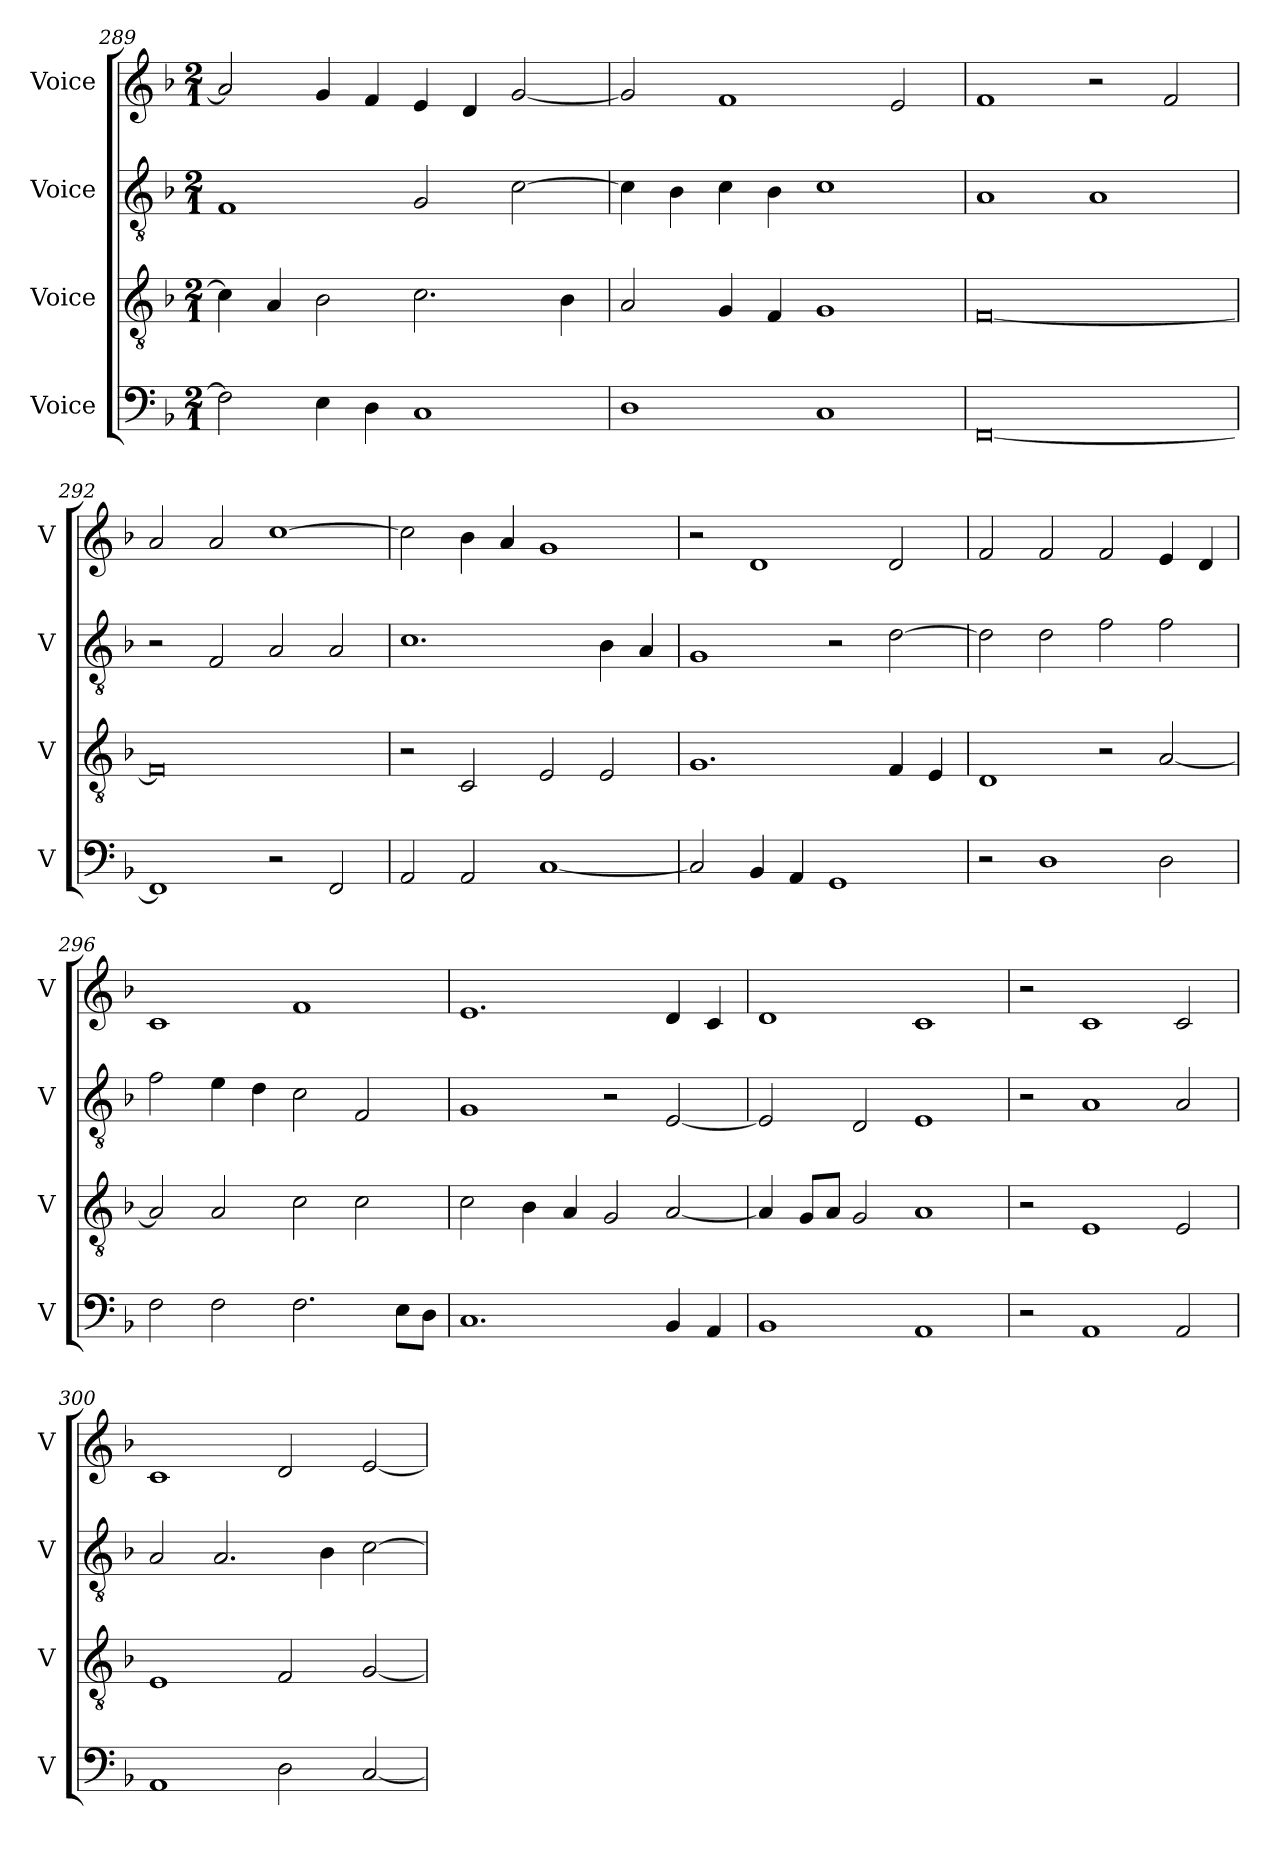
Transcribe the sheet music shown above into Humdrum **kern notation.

**kern	**kern	**kern	**kern
*part4	*part3	*part2	*part1
*staff4	*staff3	*staff2	*staff1
*I"Voice	*I"Voice	*I"Voice	*I"Voice
*I'V	*I'V	*I'V	*I'V
!!LO:LB:g=z
*clefF4	*clefGv2	*clefGv2	*clefG2
*k[b-]	*k[b-]	*k[b-]	*k[b-]
*M2/1	*M2/1	*M2/1	*M2/1
=289	=289	=289	=289
2F\]	4c\]	1F	2a/]
.	4A/	.	.
4E\	2B-\	.	4g/
4D\	.	.	4f/
1C	2.c\	2G/	4e/
.	.	.	4d/
.	.	[2c\	[2g/
.	4B-\	.	.
=290	=290	=290	=290
1D	2A/	4c\]	2g/]
.	.	4B-\	.
.	4G/	4c\	1f
.	4F/	4B-\	.
1C	1G	1c	.
.	.	.	2e/
=291	=291	=291	=291
[0FF	[0F	1A	1f
.	.	1A	2r
.	.	.	2f/
!!LO:PB:g=z
=292	=292	=292	=292
1FF]	0F]	2r	2a/
.	.	2F/	2a/
2r	.	2A/	[1cc
2FF/	.	2A/	.
=293	=293	=293	=293
2AA/	2r	1.c	2cc\]
2AA/	2C/	.	4b-\
.	.	.	4a/
[1C	2E/	.	1g
.	2E/	4B-\	.
.	.	4A/	.
=294	=294	=294	=294
2C/]	1.G	1G	2r
4BB-/	.	.	1d
4AA/	.	.	.
1GG	.	2r	.
.	4F/	[2d\	2d/
.	4E/	.	.
!!LO:LB:g=z
=295	=295	=295	=295
2r	1D	2d\]	2f/
1D	.	2d\	2f/
.	2r	2f\	2f/
2D\	[2A/	2f\	4e/
.	.	.	4d/
=296	=296	=296	=296
2F\	2A/]	2f\	1c
2F\	2A/	4e\	.
.	.	4d\	.
2.F\	2c\	2c\	1f
.	2c\	2F/	.
8E\L	.	.	.
8D\J	.	.	.
=297	=297	=297	=297
1.C	2c\	1G	1.e
.	4B-\	.	.
.	4A/	.	.
.	2G/	2r	.
4BB-/	[2A/	[2E/	4d/
4AA/	.	.	4c/
!!LO:LB:g=z
=298	=298	=298	=298
1BB-	4A/]	2E/]	1d
.	8G/L	.	.
.	8A/J	.	.
.	2G/	2D/	.
1AA	1A	1E	1c
=299	=299	=299	=299
2r	2r	2r	2r
1AA	1E	1A	1c
2AA/	2E/	2A/	2c/
=300	=300	=300	=300
1AA	1E	2A/	1c
.	.	2.A/	.
2D\	2F/	.	2d/
.	.	4B-\	.
[2C/	[2G/	[2c\	[2e/
=	=	=	=
*-	*-	*-	*-
